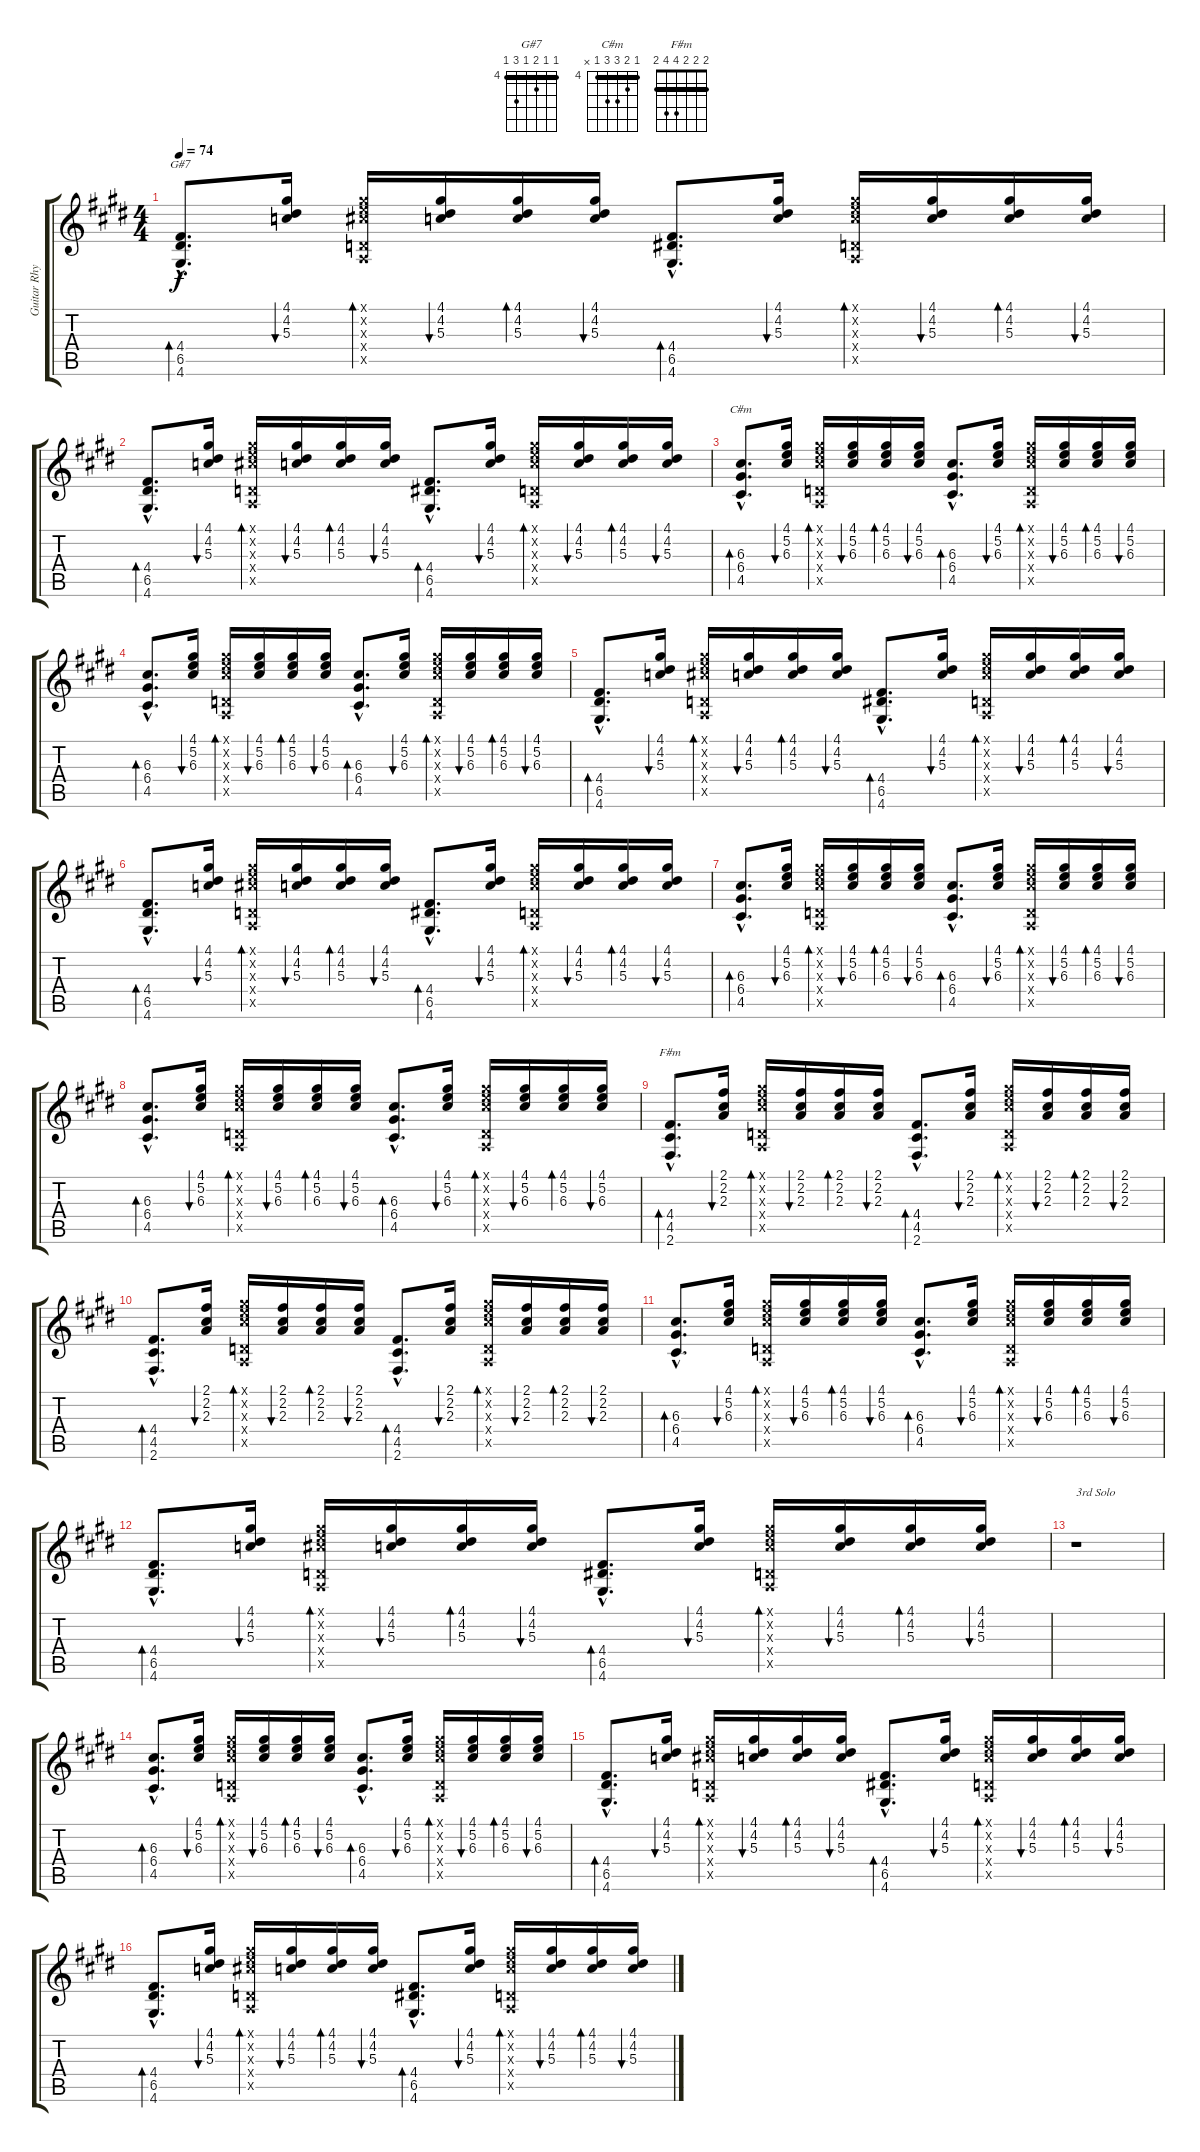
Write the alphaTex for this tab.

\track ("Guitar Rhytm" "Guitar Rhy") {instrument acousticguitarnylon}
\staff {score tabs}
\tuning (E4 B3 G3 D3 A2 E2) {hide}
\chord ("G#7" 4 4 5 4 6 4) {firstfret 4 barre 4}
\chord ("C#m" 4 5 6 6 4 x) {firstfret 4 barre 4}
\chord ("F#m" 2 2 2 4 4 2) {barre 2}
\ts (4 4)
\tempo 74
\clef g2
\ks c#minor
(4.4{hac} 6.5{hac} 4.6{hac}).8{d bd 240 ch "G#7" dy f} (4.1 4.2 5.3).16{bu 60} (4.1{x} 5.2{x} 6.3{x} 0.4{x} 0.5{x}).16{bd 60} (4.1 4.2 5.3).16{bu 60} (4.1 4.2 5.3).16{bd 60} (4.1 4.2 5.3).16{bu 60} (4.4{hac} 6.5{hac} 4.6{hac}).8{d bd 240} (4.1 4.2 5.3).16{bu 60} (4.1{x} 5.2{x} 5.3{x} 0.4{x} 0.5{x}).16{bd 60} (4.1 4.2 5.3).16{bu 60} (4.1 4.2 5.3).16{bd 60} (4.1 4.2 5.3).16{bu 60} |
(4.4{hac} 6.5{hac} 4.6{hac}).8{d bd 240} (4.1 4.2 5.3).16{bu 60} (4.1{x} 5.2{x} 6.3{x} 0.4{x} 0.5{x}).16{bd 60} (4.1 4.2 5.3).16{bu 60} (4.1 4.2 5.3).16{bd 60} (4.1 4.2 5.3).16{bu 60} (4.4{hac} 6.5{hac} 4.6{hac}).8{d bd 240} (4.1 4.2 5.3).16{bu 60} (4.1{x} 5.2{x} 5.3{x} 0.4{x} 0.5{x}).16{bd 60} (4.1 4.2 5.3).16{bu 60} (4.1 4.2 5.3).16{bd 60} (4.1 4.2 5.3).16{bu 60} |
(6.3{hac} 6.4{hac} 4.5{hac}).8{d bd 240 ch "C#m"} (4.1 5.2 6.3).16{bu 60} (4.1{x} 5.2{x} 6.3{x} 0.4{x} 0.5{x}).16{bd 60} (4.1 5.2 6.3).16{bu 60} (4.1 5.2 6.3).16{bd 60} (4.1 5.2 6.3).16{bu 60} (6.3{hac} 6.4{hac} 4.5{hac}).8{d bd 240} (4.1 5.2 6.3).16{bu 60} (4.1{x} 5.2{x} 6.3{x} 0.4{x} 0.5{x}).16{bd 60} (4.1 5.2 6.3).16{bu 60} (4.1 5.2 6.3).16{bd 60} (4.1 5.2 6.3).16{bu 60} |
(6.3{hac} 6.4{hac} 4.5{hac}).8{d bd 240} (4.1 5.2 6.3).16{bu 60} (4.1{x} 5.2{x} 6.3{x} 0.4{x} 0.5{x}).16{bd 60} (4.1 5.2 6.3).16{bu 60} (4.1 5.2 6.3).16{bd 60} (4.1 5.2 6.3).16{bu 60} (6.3{hac} 6.4{hac} 4.5{hac}).8{d bd 240} (4.1 5.2 6.3).16{bu 60} (4.1{x} 5.2{x} 6.3{x} 0.4{x} 0.5{x}).16{bd 60} (4.1 5.2 6.3).16{bu 60} (4.1 5.2 6.3).16{bd 60} (4.1 5.2 6.3).16{bu 60} |
(4.4{hac} 6.5{hac} 4.6{hac}).8{d bd 240} (4.1 4.2 5.3).16{bu 60} (4.1{x} 5.2{x} 6.3{x} 0.4{x} 0.5{x}).16{bd 60} (4.1 4.2 5.3).16{bu 60} (4.1 4.2 5.3).16{bd 60} (4.1 4.2 5.3).16{bu 60} (4.4{hac} 6.5{hac} 4.6{hac}).8{d bd 240} (4.1 4.2 5.3).16{bu 60} (4.1{x} 5.2{x} 5.3{x} 0.4{x} 0.5{x}).16{bd 60} (4.1 4.2 5.3).16{bu 60} (4.1 4.2 5.3).16{bd 60} (4.1 4.2 5.3).16{bu 60} |
(4.4{hac} 6.5{hac} 4.6{hac}).8{d bd 240} (4.1 4.2 5.3).16{bu 60} (4.1{x} 5.2{x} 6.3{x} 0.4{x} 0.5{x}).16{bd 60} (4.1 4.2 5.3).16{bu 60} (4.1 4.2 5.3).16{bd 60} (4.1 4.2 5.3).16{bu 60} (4.4{hac} 6.5{hac} 4.6{hac}).8{d bd 240} (4.1 4.2 5.3).16{bu 60} (4.1{x} 5.2{x} 5.3{x} 0.4{x} 0.5{x}).16{bd 60} (4.1 4.2 5.3).16{bu 60} (4.1 4.2 5.3).16{bd 60} (4.1 4.2 5.3).16{bu 60} |
(6.3{hac} 6.4{hac} 4.5{hac}).8{d bd 240} (4.1 5.2 6.3).16{bu 60} (4.1{x} 5.2{x} 6.3{x} 0.4{x} 0.5{x}).16{bd 60} (4.1 5.2 6.3).16{bu 60} (4.1 5.2 6.3).16{bd 60} (4.1 5.2 6.3).16{bu 60} (6.3{hac} 6.4{hac} 4.5{hac}).8{d bd 240} (4.1 5.2 6.3).16{bu 60} (4.1{x} 5.2{x} 6.3{x} 0.4{x} 0.5{x}).16{bd 60} (4.1 5.2 6.3).16{bu 60} (4.1 5.2 6.3).16{bd 60} (4.1 5.2 6.3).16{bu 60} |
(6.3{hac} 6.4{hac} 4.5{hac}).8{d bd 240} (4.1 5.2 6.3).16{bu 60} (4.1{x} 5.2{x} 6.3{x} 0.4{x} 0.5{x}).16{bd 60} (4.1 5.2 6.3).16{bu 60} (4.1 5.2 6.3).16{bd 60} (4.1 5.2 6.3).16{bu 60} (6.3{hac} 6.4{hac} 4.5{hac}).8{d bd 240} (4.1 5.2 6.3).16{bu 60} (4.1{x} 5.2{x} 6.3{x} 0.4{x} 0.5{x}).16{bd 60} (4.1 5.2 6.3).16{bu 60} (4.1 5.2 6.3).16{bd 60} (4.1 5.2 6.3).16{bu 60} |
(4.4{hac} 4.5{hac} 2.6{hac}).8{d bd 240 ch "F#m" volume 10} (2.1 2.2 2.3).16{bu 60} (4.1{x} 5.2{x} 6.3{x} 0.4{x} 0.5{x}).16{bd 60} (2.1 2.2 2.3).16{bu 60} (2.1 2.2 2.3).16{bd 60} (2.1 2.2 2.3).16{bu 60} (4.4{hac} 4.5{hac} 2.6{hac}).8{d bd 240} (2.1 2.2 2.3).16{bu 60} (4.1{x} 5.2{x} 6.3{x} 0.4{x} 0.5{x}).16{bd 60} (2.1 2.2 2.3).16{bu 60} (2.1 2.2 2.3).16{bd 60} (2.1 2.2 2.3).16{bu 60} |
(4.4{hac} 4.5{hac} 2.6{hac}).8{d bd 240} (2.1 2.2 2.3).16{bu 60} (4.1{x} 5.2{x} 6.3{x} 0.4{x} 0.5{x}).16{bd 60} (2.1 2.2 2.3).16{bu 60} (2.1 2.2 2.3).16{bd 60} (2.1 2.2 2.3).16{bu 60} (4.4{hac} 4.5{hac} 2.6{hac}).8{d bd 240} (2.1 2.2 2.3).16{bu 60} (4.1{x} 5.2{x} 6.3{x} 0.4{x} 0.5{x}).16{bd 60} (2.1 2.2 2.3).16{bu 60} (2.1 2.2 2.3).16{bd 60} (2.1 2.2 2.3).16{bu 60} |
(6.3{hac} 6.4{hac} 4.5{hac}).8{d bd 240} (4.1 5.2 6.3).16{bu 60} (4.1{x} 5.2{x} 6.3{x} 0.4{x} 0.5{x}).16{bd 60} (4.1 5.2 6.3).16{bu 60} (4.1 5.2 6.3).16{bd 60} (4.1 5.2 6.3).16{bu 60} (6.3{hac} 6.4{hac} 4.5{hac}).8{d bd 240} (4.1 5.2 6.3).16{bu 60} (4.1{x} 5.2{x} 6.3{x} 0.4{x} 0.5{x}).16{bd 60} (4.1 5.2 6.3).16{bu 60} (4.1 5.2 6.3).16{bd 60} (4.1 5.2 6.3).16{bu 60} |
(4.4{hac} 6.5{hac} 4.6{hac}).8{d bd 240} (4.1 4.2 5.3).16{bu 60} (4.1{x} 5.2{x} 6.3{x} 0.4{x} 0.5{x}).16{bd 60} (4.1 4.2 5.3).16{bu 60} (4.1 4.2 5.3).16{bd 60} (4.1 4.2 5.3).16{bu 60} (4.4{hac} 6.5{hac} 4.6{hac}).8{d bd 240} (4.1 4.2 5.3).16{bu 60} (4.1{x} 5.2{x} 5.3{x} 0.4{x} 0.5{x}).16{bd 60} (4.1 4.2 5.3).16{bu 60} (4.1 4.2 5.3).16{bd 60} (4.1 4.2 5.3).16{bu 60} |
r.1{txt "3rd Solo"} |
(6.3{hac} 6.4{hac} 4.5{hac}).8{d bd 240} (4.1 5.2 6.3).16{bu 60} (4.1{x} 5.2{x} 6.3{x} 0.4{x} 0.5{x}).16{bd 60} (4.1 5.2 6.3).16{bu 60} (4.1 5.2 6.3).16{bd 60} (4.1 5.2 6.3).16{bu 60} (6.3{hac} 6.4{hac} 4.5{hac}).8{d bd 240} (4.1 5.2 6.3).16{bu 60} (4.1{x} 5.2{x} 6.3{x} 0.4{x} 0.5{x}).16{bd 60} (4.1 5.2 6.3).16{bu 60} (4.1 5.2 6.3).16{bd 60} (4.1 5.2 6.3).16{bu 60} |
(4.4{hac} 6.5{hac} 4.6{hac}).8{d bd 240} (4.1 4.2 5.3).16{bu 60} (4.1{x} 5.2{x} 6.3{x} 0.4{x} 0.5{x}).16{bd 60} (4.1 4.2 5.3).16{bu 60} (4.1 4.2 5.3).16{bd 60} (4.1 4.2 5.3).16{bu 60} (4.4{hac} 6.5{hac} 4.6{hac}).8{d bd 240} (4.1 4.2 5.3).16{bu 60} (4.1{x} 5.2{x} 5.3{x} 0.4{x} 0.5{x}).16{bd 60} (4.1 4.2 5.3).16{bu 60} (4.1 4.2 5.3).16{bd 60} (4.1 4.2 5.3).16{bu 60} |
(4.4{hac} 6.5{hac} 4.6{hac}).8{d bd 240} (4.1 4.2 5.3).16{bu 60} (4.1{x} 5.2{x} 6.3{x} 0.4{x} 0.5{x}).16{bd 60} (4.1 4.2 5.3).16{bu 60} (4.1 4.2 5.3).16{bd 60} (4.1 4.2 5.3).16{bu 60} (4.4{hac} 6.5{hac} 4.6{hac}).8{d bd 240} (4.1 4.2 5.3).16{bu 60} (4.1{x} 5.2{x} 5.3{x} 0.4{x} 0.5{x}).16{bd 60} (4.1 4.2 5.3).16{bu 60} (4.1 4.2 5.3).16{bd 60} (4.1 4.2 5.3).16{bu 60}
